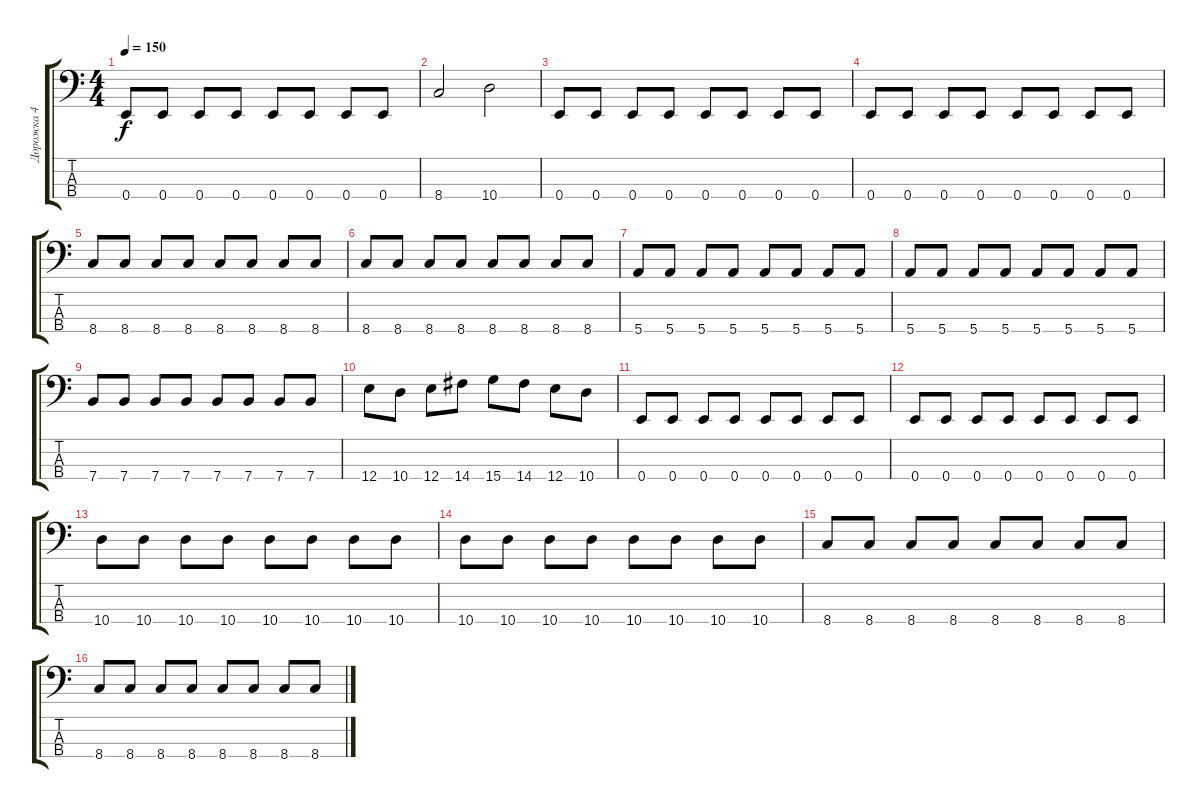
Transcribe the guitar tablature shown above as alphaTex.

\track ("Дорожка 4" "Дорожка 4") {instrument electricbassfinger}
\staff {score tabs}
\tuning (G2 D2 A1 E1) {hide}
\ts (4 4)
\tempo 150
\clef f4
\ks c
0.4.8{dy f} 0.4.8 0.4.8 0.4.8 0.4.8 0.4.8 0.4.8 0.4.8 |
8.4.2 10.4.2 |
0.4.8 0.4.8 0.4.8 0.4.8 0.4.8 0.4.8 0.4.8 0.4.8 |
0.4.8 0.4.8 0.4.8 0.4.8 0.4.8 0.4.8 0.4.8 0.4.8 |
8.4.8 8.4.8 8.4.8 8.4.8 8.4.8 8.4.8 8.4.8 8.4.8 |
8.4.8 8.4.8 8.4.8 8.4.8 8.4.8 8.4.8 8.4.8 8.4.8 |
5.4.8 5.4.8 5.4.8 5.4.8 5.4.8 5.4.8 5.4.8 5.4.8 |
5.4.8 5.4.8 5.4.8 5.4.8 5.4.8 5.4.8 5.4.8 5.4.8 |
7.4.8 7.4.8 7.4.8 7.4.8 7.4.8 7.4.8 7.4.8 7.4.8 |
12.4.8 10.4.8 12.4.8 14.4.8 15.4.8 14.4.8 12.4.8 10.4.8 |
0.4.8 0.4.8 0.4.8 0.4.8 0.4.8 0.4.8 0.4.8 0.4.8 |
0.4.8 0.4.8 0.4.8 0.4.8 0.4.8 0.4.8 0.4.8 0.4.8 |
10.4.8 10.4.8 10.4.8 10.4.8 10.4.8 10.4.8 10.4.8 10.4.8 |
10.4.8 10.4.8 10.4.8 10.4.8 10.4.8 10.4.8 10.4.8 10.4.8 |
8.4.8 8.4.8 8.4.8 8.4.8 8.4.8 8.4.8 8.4.8 8.4.8 |
8.4.8 8.4.8 8.4.8 8.4.8 8.4.8 8.4.8 8.4.8 8.4.8
